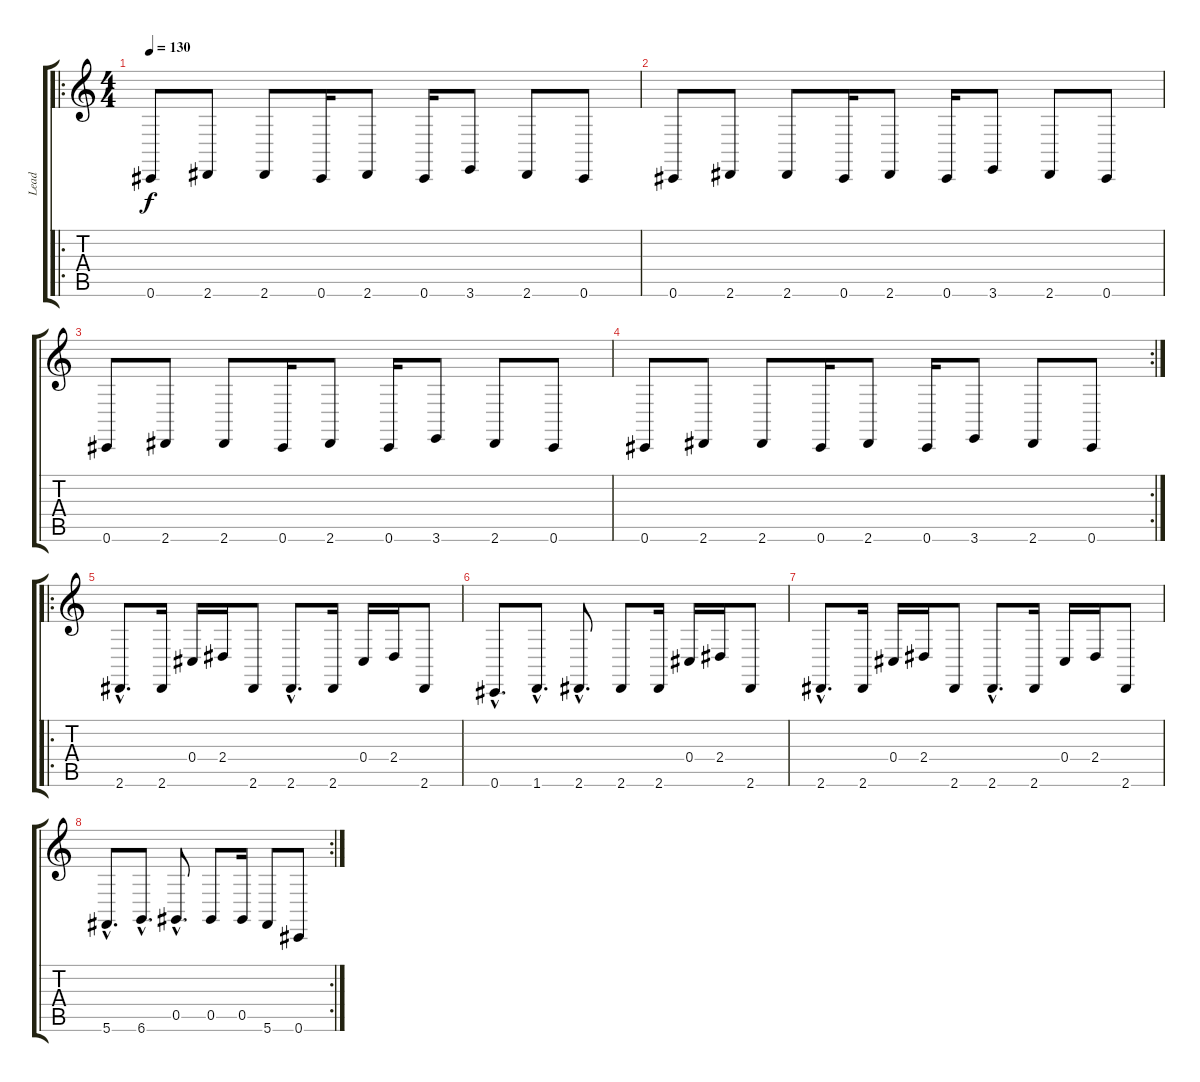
\track ("Lead" "Lead") {instrument lead2sawtooth}
\staff {score tabs}
\tuning (Eb4 Bb3 Gb3 Db3 Ab2 Db2) {hide}
\ro
\ts (4 4)
\tempo 130
\clef g2
\ks c
0.6.8{dy f} 2.6.8 2.6.8 0.6.16 2.6.8 0.6.16 3.6.8 2.6.8 0.6.8 |
0.6.8 2.6.8 2.6.8 0.6.16 2.6.8 0.6.16 3.6.8 2.6.8 0.6.8 |
0.6.8 2.6.8 2.6.8 0.6.16 2.6.8 0.6.16 3.6.8 2.6.8 0.6.8 |
\rc 2
0.6.8 2.6.8 2.6.8 0.6.16 2.6.8 0.6.16 3.6.8 2.6.8 0.6.8 |
\ro
2.6{hac}.8{d} 2.6.16 0.4.16 2.4.16 2.6.8 2.6{hac}.8{d} 2.6.16 0.4.16 2.4.16 2.6.8 |
0.6{hac}.8{d} 1.6{hac}.8{d} 2.6{hac}.8{d} 2.6.8 2.6.16 0.4.16 2.4.16 2.6.8 |
2.6{hac}.8{d} 2.6.16 0.4.16 2.4.16 2.6.8 2.6{hac}.8{d} 2.6.16 0.4.16 2.4.16 2.6.8 |
\rc 2
5.6{hac}.8{d} 6.6{hac}.8{d} 0.5{hac}.8{d} 0.5.8 0.5.16 5.6.8 0.6.8
